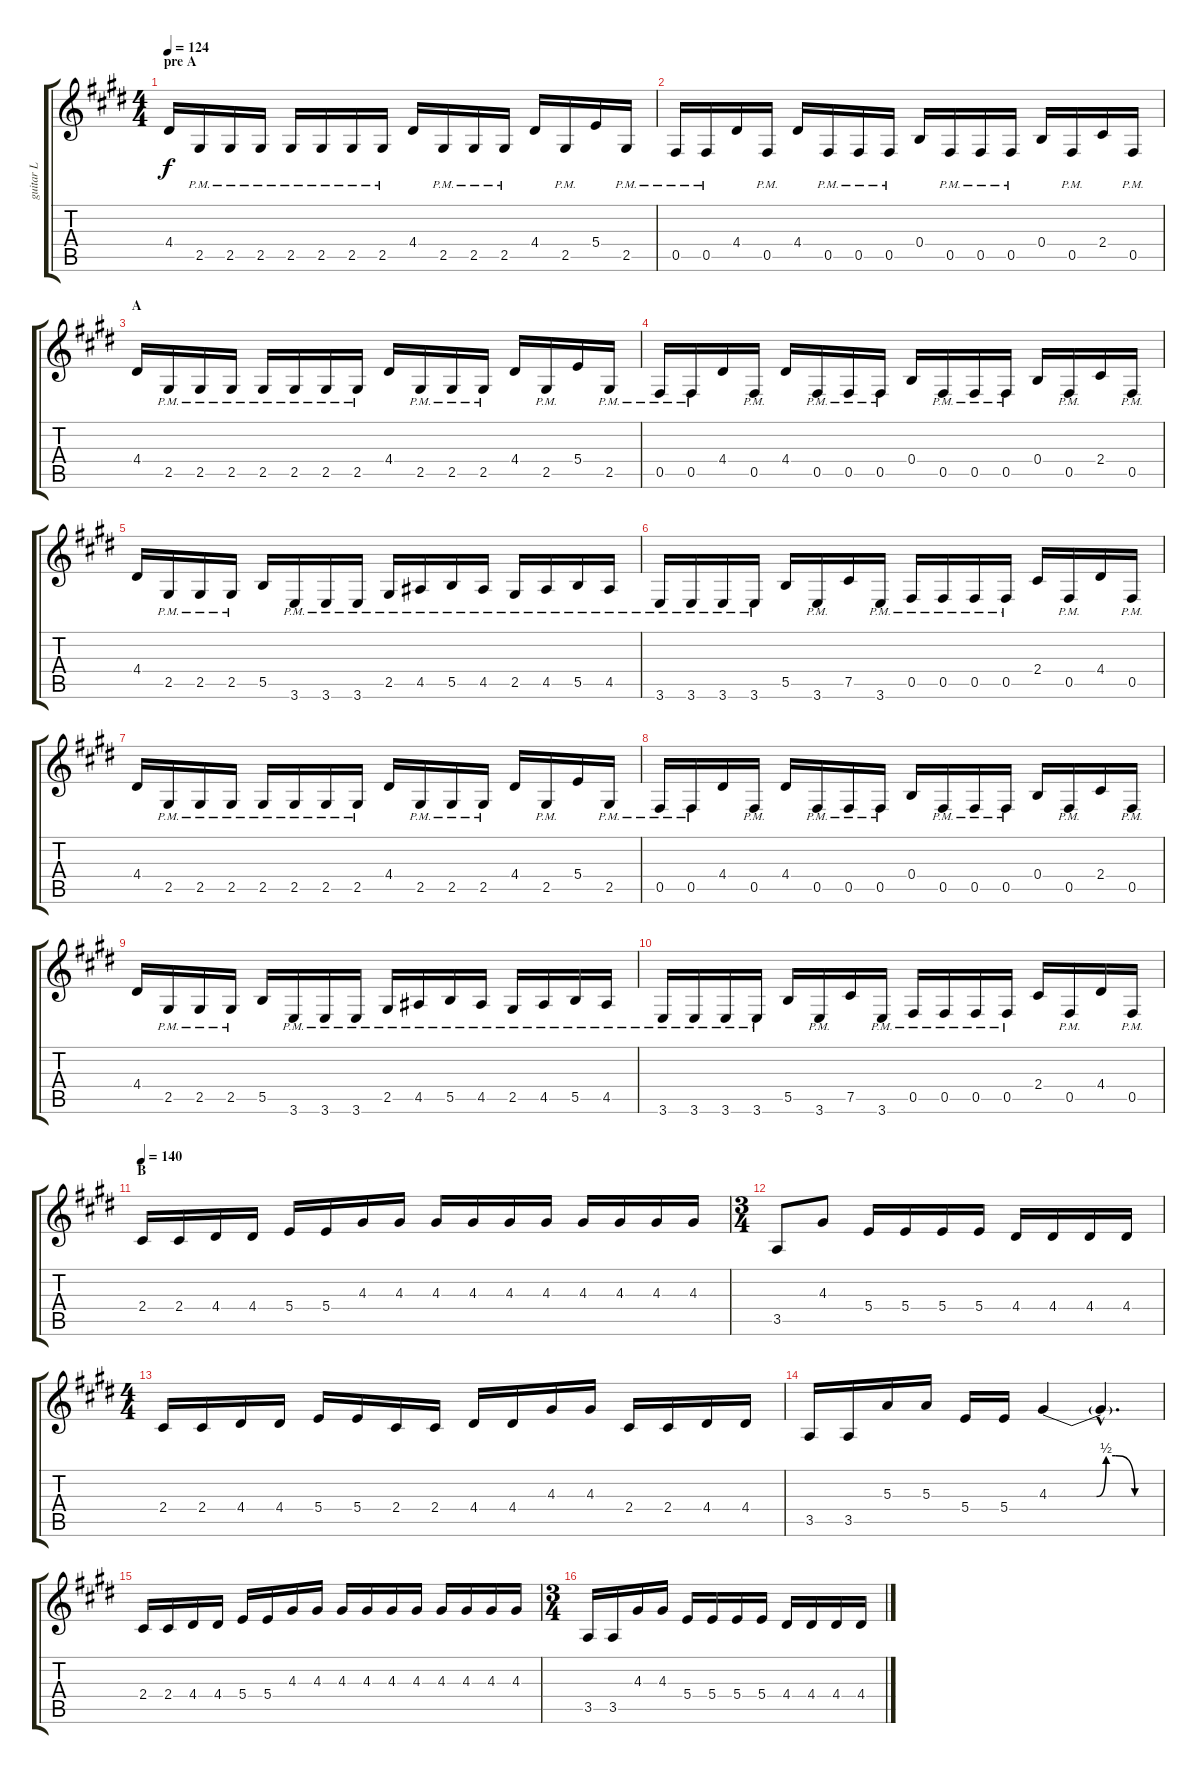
\track ("guitar L" "guitar L") {instrument distortionguitar}
\staff {score tabs}
\tuning (Db4 Ab3 E3 B2 Gb2 Db2) {hide}
\ts (4 4)
\section ("" "pre A")
\tempo 124
\clef g2
\ks e
4.4.16{dy f instrument distortionguitar} 2.5{pm}.16 2.5{pm}.16 2.5{pm}.16 2.5{pm}.16 2.5{pm}.16 2.5{pm}.16 2.5{pm}.16 4.4.16 2.5{pm}.16 2.5{pm}.16 2.5{pm}.16 4.4.16 2.5{pm}.16 5.4.16 2.5{pm}.16 |
0.5{pm}.16 0.5{pm}.16 4.4.16 0.5{pm}.16 4.4.16 0.5{pm}.16 0.5{pm}.16 0.5{pm}.16 0.4.16 0.5{pm}.16 0.5{pm}.16 0.5{pm}.16 0.4.16 0.5{pm}.16 2.4.16 0.5{pm}.16 |
\section ("" "A")
4.4.16 2.5{pm}.16 2.5{pm}.16 2.5{pm}.16 2.5{pm}.16 2.5{pm}.16 2.5{pm}.16 2.5{pm}.16 4.4.16 2.5{pm}.16 2.5{pm}.16 2.5{pm}.16 4.4.16 2.5{pm}.16 5.4.16 2.5{pm}.16 |
0.5{pm}.16 0.5{pm}.16 4.4.16 0.5{pm}.16 4.4.16 0.5{pm}.16 0.5{pm}.16 0.5{pm}.16 0.4.16 0.5{pm}.16 0.5{pm}.16 0.5{pm}.16 0.4.16 0.5{pm}.16 2.4.16 0.5{pm}.16 |
4.4.16 2.5{pm}.16 2.5{pm}.16 2.5{pm}.16 5.5.16 3.6{pm}.16 3.6{pm}.16 3.6{pm}.16 2.5{pm}.16 4.5{pm}.16 5.5{pm}.16 4.5{pm}.16 2.5{pm}.16 4.5{pm}.16 5.5{pm}.16 4.5{pm}.16 |
3.6{pm}.16 3.6{pm}.16 3.6{pm}.16 3.6{pm}.16 5.5.16 3.6{pm}.16 7.5.16 3.6{pm}.16 0.5{pm}.16 0.5{pm}.16 0.5{pm}.16 0.5{pm}.16 2.4.16 0.5{pm}.16 4.4.16 0.5{pm}.16 |
4.4.16 2.5{pm}.16 2.5{pm}.16 2.5{pm}.16 2.5{pm}.16 2.5{pm}.16 2.5{pm}.16 2.5{pm}.16 4.4.16 2.5{pm}.16 2.5{pm}.16 2.5{pm}.16 4.4.16 2.5{pm}.16 5.4.16 2.5{pm}.16 |
0.5{pm}.16 0.5{pm}.16 4.4.16 0.5{pm}.16 4.4.16 0.5{pm}.16 0.5{pm}.16 0.5{pm}.16 0.4.16 0.5{pm}.16 0.5{pm}.16 0.5{pm}.16 0.4.16 0.5{pm}.16 2.4.16 0.5{pm}.16 |
4.4.16 2.5{pm}.16 2.5{pm}.16 2.5{pm}.16 5.5.16 3.6{pm}.16 3.6{pm}.16 3.6{pm}.16 2.5{pm}.16 4.5{pm}.16 5.5{pm}.16 4.5{pm}.16 2.5{pm}.16 4.5{pm}.16 5.5{pm}.16 4.5{pm}.16 |
3.6{pm}.16 3.6{pm}.16 3.6{pm}.16 3.6{pm}.16 5.5.16 3.6{pm}.16 7.5.16 3.6{pm}.16 0.5{pm}.16 0.5{pm}.16 0.5{pm}.16 0.5{pm}.16 2.4.16 0.5{pm}.16 4.4.16 0.5{pm}.16 |
\section ("" "B")
\tempo 140
2.4.16 2.4.16 4.4.16 4.4.16 5.4.16 5.4.16 4.3.16 4.3.16 4.3.16 4.3.16 4.3.16 4.3.16 4.3.16 4.3.16 4.3.16 4.3.16 |
\ts (3 4)
3.5.8 4.3.8 5.4.16 5.4.16 5.4.16 5.4.16 4.4.16 4.4.16 4.4.16 4.4.16 |
\ts (4 4)
2.4.16 2.4.16 4.4.16 4.4.16 5.4.16 5.4.16 2.4.16 2.4.16 4.4.16 4.4.16 4.3.16 4.3.16 2.4.16 2.4.16 4.4.16 4.4.16 |
3.5.16 3.5.16 5.3.16 5.3.16 5.4.16 5.4.16 4.3{be (custom 0 0 15 0 25 0 30 2 35 2 45 0 60 0)}.4 4.3{hac t}.4{d} |
2.4.16 2.4.16 4.4.16 4.4.16 5.4.16 5.4.16 4.3.16 4.3.16 4.3.16 4.3.16 4.3.16 4.3.16 4.3.16 4.3.16 4.3.16 4.3.16 |
\ts (3 4)
3.5.16 3.5.16 4.3.16 4.3.16 5.4.16 5.4.16 5.4.16 5.4.16 4.4.16 4.4.16 4.4.16 4.4.16
